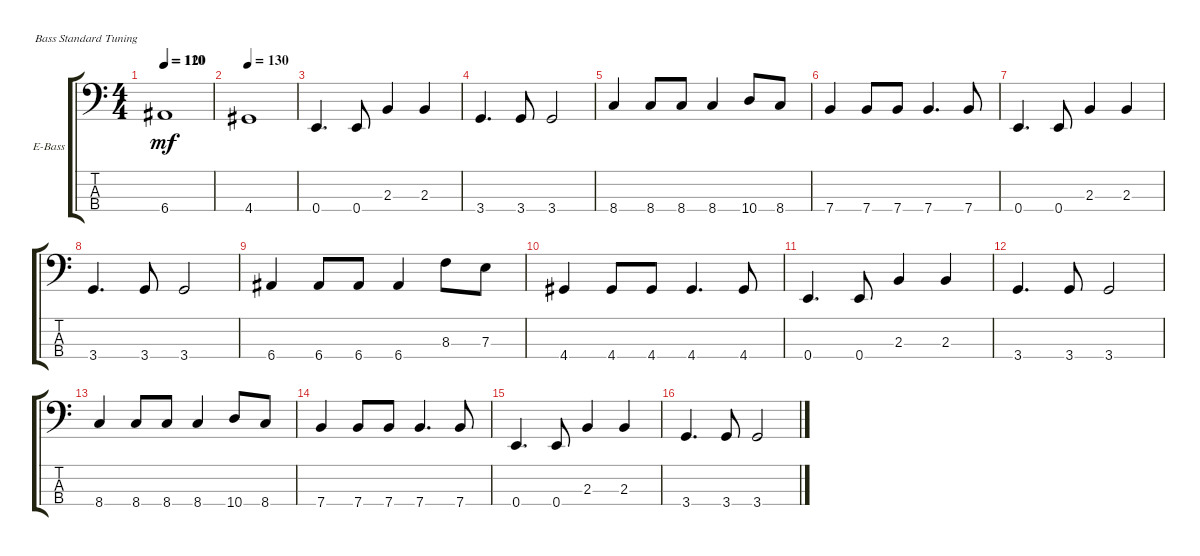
\defaultSystemsLayout 4
\bracketExtendMode groupsimilarinstruments
\firstSystemTrackNameOrientation horizontal
\otherSystemsTrackNameOrientation horizontal
\track ("Electric Bass" "E-Bass") {instrument electricbassfinger}
\staff {score tabs}
\tuning (G2 D2 A1 E1)
\ts (4 4)
\tempo 110
\tempo (120 0.01875)
\clef f4
\ks c
6.4.1{dy mf} |
\tempo 130
4.4.1 |
0.4.4{d} 0.4.8 2.3.4 2.3.4 |
3.4.4{d} 3.4.8 3.4.2 |
8.4.4 8.4.8 8.4.8 8.4.4 10.4.8 8.4.8 |
7.4.4 7.4.8 7.4.8 7.4.4{d} 7.4.8 |
0.4.4{d} 0.4.8 2.3.4 2.3.4 |
3.4.4{d} 3.4.8 3.4.2 |
6.4.4 6.4.8 6.4.8 6.4.4 8.3.8 7.3.8 |
4.4.4 4.4.8 4.4.8 4.4.4{d} 4.4.8 |
0.4.4{d} 0.4.8 2.3.4 2.3.4 |
3.4.4{d} 3.4.8 3.4.2 |
8.4.4 8.4.8 8.4.8 8.4.4 10.4.8 8.4.8 |
7.4.4 7.4.8 7.4.8 7.4.4{d} 7.4.8 |
0.4.4{d} 0.4.8 2.3.4 2.3.4 |
3.4.4{d} 3.4.8 3.4.2
